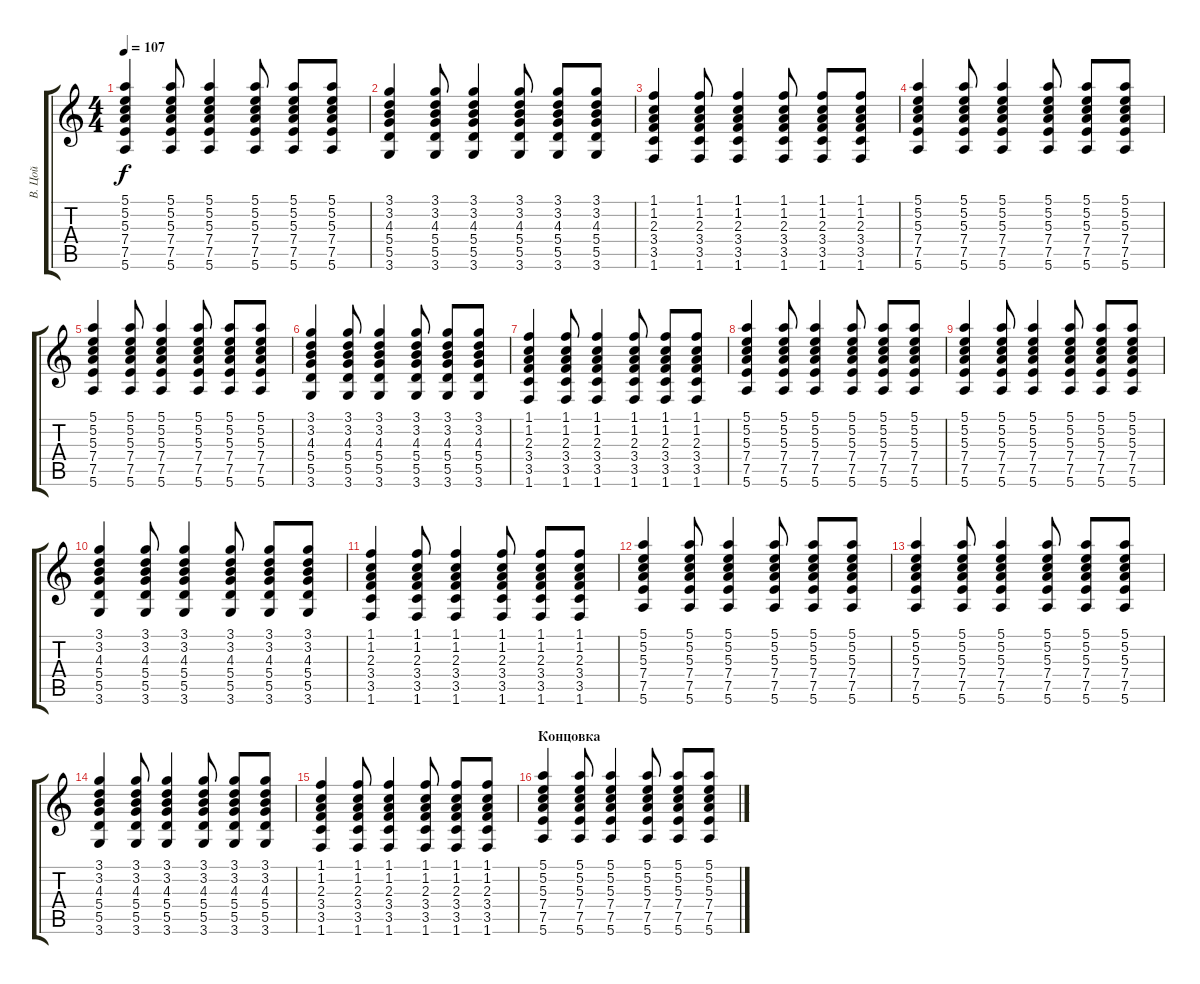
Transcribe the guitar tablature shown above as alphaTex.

\track ("В. Цой" "В. Цой") {instrument acousticguitarsteel}
\staff {score tabs}
\tuning (E4 B3 G3 D3 A2 E2) {hide}
\ts (4 4)
\tempo 107
\clef g2
\ks c
(5.1 5.2 5.3 7.4 7.5 5.6).4{dy f} (5.1 5.2 5.3 7.4 7.5 5.6).8 (5.1 5.2 5.3 7.4 7.5 5.6).4 (5.1 5.2 5.3 7.4 7.5 5.6).8 (5.1 5.2 5.3 7.4 7.5 5.6).8 (5.1 5.2 5.3 7.4 7.5 5.6).8 |
(3.1 3.2 4.3 5.4 5.5 3.6).4 (3.1 3.2 4.3 5.4 5.5 3.6).8 (3.1 3.2 4.3 5.4 5.5 3.6).4 (3.1 3.2 4.3 5.4 5.5 3.6).8 (3.1 3.2 4.3 5.4 5.5 3.6).8 (3.1 3.2 4.3 5.4 5.5 3.6).8 |
(1.1 1.2 2.3 3.4 3.5 1.6).4 (1.1 1.2 2.3 3.4 3.5 1.6).8 (1.1 1.2 2.3 3.4 3.5 1.6).4 (1.1 1.2 2.3 3.4 3.5 1.6).8 (1.1 1.2 2.3 3.4 3.5 1.6).8 (1.1 1.2 2.3 3.4 3.5 1.6).8 |
(5.1 5.2 5.3 7.4 7.5 5.6).4 (5.1 5.2 5.3 7.4 7.5 5.6).8 (5.1 5.2 5.3 7.4 7.5 5.6).4 (5.1 5.2 5.3 7.4 7.5 5.6).8 (5.1 5.2 5.3 7.4 7.5 5.6).8 (5.1 5.2 5.3 7.4 7.5 5.6).8 |
(5.1 5.2 5.3 7.4 7.5 5.6).4 (5.1 5.2 5.3 7.4 7.5 5.6).8 (5.1 5.2 5.3 7.4 7.5 5.6).4 (5.1 5.2 5.3 7.4 7.5 5.6).8 (5.1 5.2 5.3 7.4 7.5 5.6).8 (5.1 5.2 5.3 7.4 7.5 5.6).8 |
(3.1 3.2 4.3 5.4 5.5 3.6).4 (3.1 3.2 4.3 5.4 5.5 3.6).8 (3.1 3.2 4.3 5.4 5.5 3.6).4 (3.1 3.2 4.3 5.4 5.5 3.6).8 (3.1 3.2 4.3 5.4 5.5 3.6).8 (3.1 3.2 4.3 5.4 5.5 3.6).8 |
(1.1 1.2 2.3 3.4 3.5 1.6).4 (1.1 1.2 2.3 3.4 3.5 1.6).8 (1.1 1.2 2.3 3.4 3.5 1.6).4 (1.1 1.2 2.3 3.4 3.5 1.6).8 (1.1 1.2 2.3 3.4 3.5 1.6).8 (1.1 1.2 2.3 3.4 3.5 1.6).8 |
(5.1 5.2 5.3 7.4 7.5 5.6).4 (5.1 5.2 5.3 7.4 7.5 5.6).8 (5.1 5.2 5.3 7.4 7.5 5.6).4 (5.1 5.2 5.3 7.4 7.5 5.6).8 (5.1 5.2 5.3 7.4 7.5 5.6).8 (5.1 5.2 5.3 7.4 7.5 5.6).8 |
(5.1 5.2 5.3 7.4 7.5 5.6).4 (5.1 5.2 5.3 7.4 7.5 5.6).8 (5.1 5.2 5.3 7.4 7.5 5.6).4 (5.1 5.2 5.3 7.4 7.5 5.6).8 (5.1 5.2 5.3 7.4 7.5 5.6).8 (5.1 5.2 5.3 7.4 7.5 5.6).8 |
(3.1 3.2 4.3 5.4 5.5 3.6).4 (3.1 3.2 4.3 5.4 5.5 3.6).8 (3.1 3.2 4.3 5.4 5.5 3.6).4 (3.1 3.2 4.3 5.4 5.5 3.6).8 (3.1 3.2 4.3 5.4 5.5 3.6).8 (3.1 3.2 4.3 5.4 5.5 3.6).8 |
(1.1 1.2 2.3 3.4 3.5 1.6).4 (1.1 1.2 2.3 3.4 3.5 1.6).8 (1.1 1.2 2.3 3.4 3.5 1.6).4 (1.1 1.2 2.3 3.4 3.5 1.6).8 (1.1 1.2 2.3 3.4 3.5 1.6).8 (1.1 1.2 2.3 3.4 3.5 1.6).8 |
(5.1 5.2 5.3 7.4 7.5 5.6).4 (5.1 5.2 5.3 7.4 7.5 5.6).8 (5.1 5.2 5.3 7.4 7.5 5.6).4 (5.1 5.2 5.3 7.4 7.5 5.6).8 (5.1 5.2 5.3 7.4 7.5 5.6).8 (5.1 5.2 5.3 7.4 7.5 5.6).8 |
(5.1 5.2 5.3 7.4 7.5 5.6).4 (5.1 5.2 5.3 7.4 7.5 5.6).8 (5.1 5.2 5.3 7.4 7.5 5.6).4 (5.1 5.2 5.3 7.4 7.5 5.6).8 (5.1 5.2 5.3 7.4 7.5 5.6).8 (5.1 5.2 5.3 7.4 7.5 5.6).8 |
(3.1 3.2 4.3 5.4 5.5 3.6).4 (3.1 3.2 4.3 5.4 5.5 3.6).8 (3.1 3.2 4.3 5.4 5.5 3.6).4 (3.1 3.2 4.3 5.4 5.5 3.6).8 (3.1 3.2 4.3 5.4 5.5 3.6).8 (3.1 3.2 4.3 5.4 5.5 3.6).8 |
(1.1 1.2 2.3 3.4 3.5 1.6).4 (1.1 1.2 2.3 3.4 3.5 1.6).8 (1.1 1.2 2.3 3.4 3.5 1.6).4 (1.1 1.2 2.3 3.4 3.5 1.6).8 (1.1 1.2 2.3 3.4 3.5 1.6).8 (1.1 1.2 2.3 3.4 3.5 1.6).8 |
\section ("" "Концовка")
(5.1 5.2 5.3 7.4 7.5 5.6).4 (5.1 5.2 5.3 7.4 7.5 5.6).8 (5.1 5.2 5.3 7.4 7.5 5.6).4 (5.1 5.2 5.3 7.4 7.5 5.6).8 (5.1 5.2 5.3 7.4 7.5 5.6).8 (5.1 5.2 5.3 7.4 7.5 5.6).8
